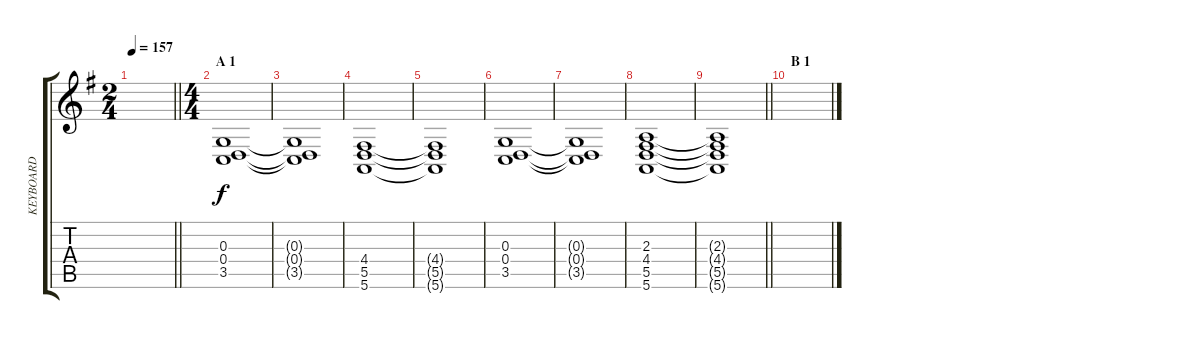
\track ("KEYBOARD" "KEYBOARD") {instrument synthstrings1}
\staff {score tabs}
\tuning (E4 B3 G3 D3 A2 E2) {hide}
\ts (2 4)
\tempo 157
\clef g2
\barLineRight lightlight
\ks g
|
\ts (4 4)
\section ("" "A 1")
(0.3 0.4 3.5).1 |
(0.3{t} 0.4{t} 3.5{t}).1 |
(4.4 5.5 5.6).1 |
(4.4{t} 5.5{t} 5.6{t}).1 |
(0.3 0.4 3.5).1 |
(0.3{t} 0.4{t} 3.5{t}).1 |
(2.3 4.4 5.5 5.6).1 |
\barLineRight lightlight
(2.3{t} 4.4{t} 5.5{t} 5.6{t}).1 |
\section ("" "B 1")
